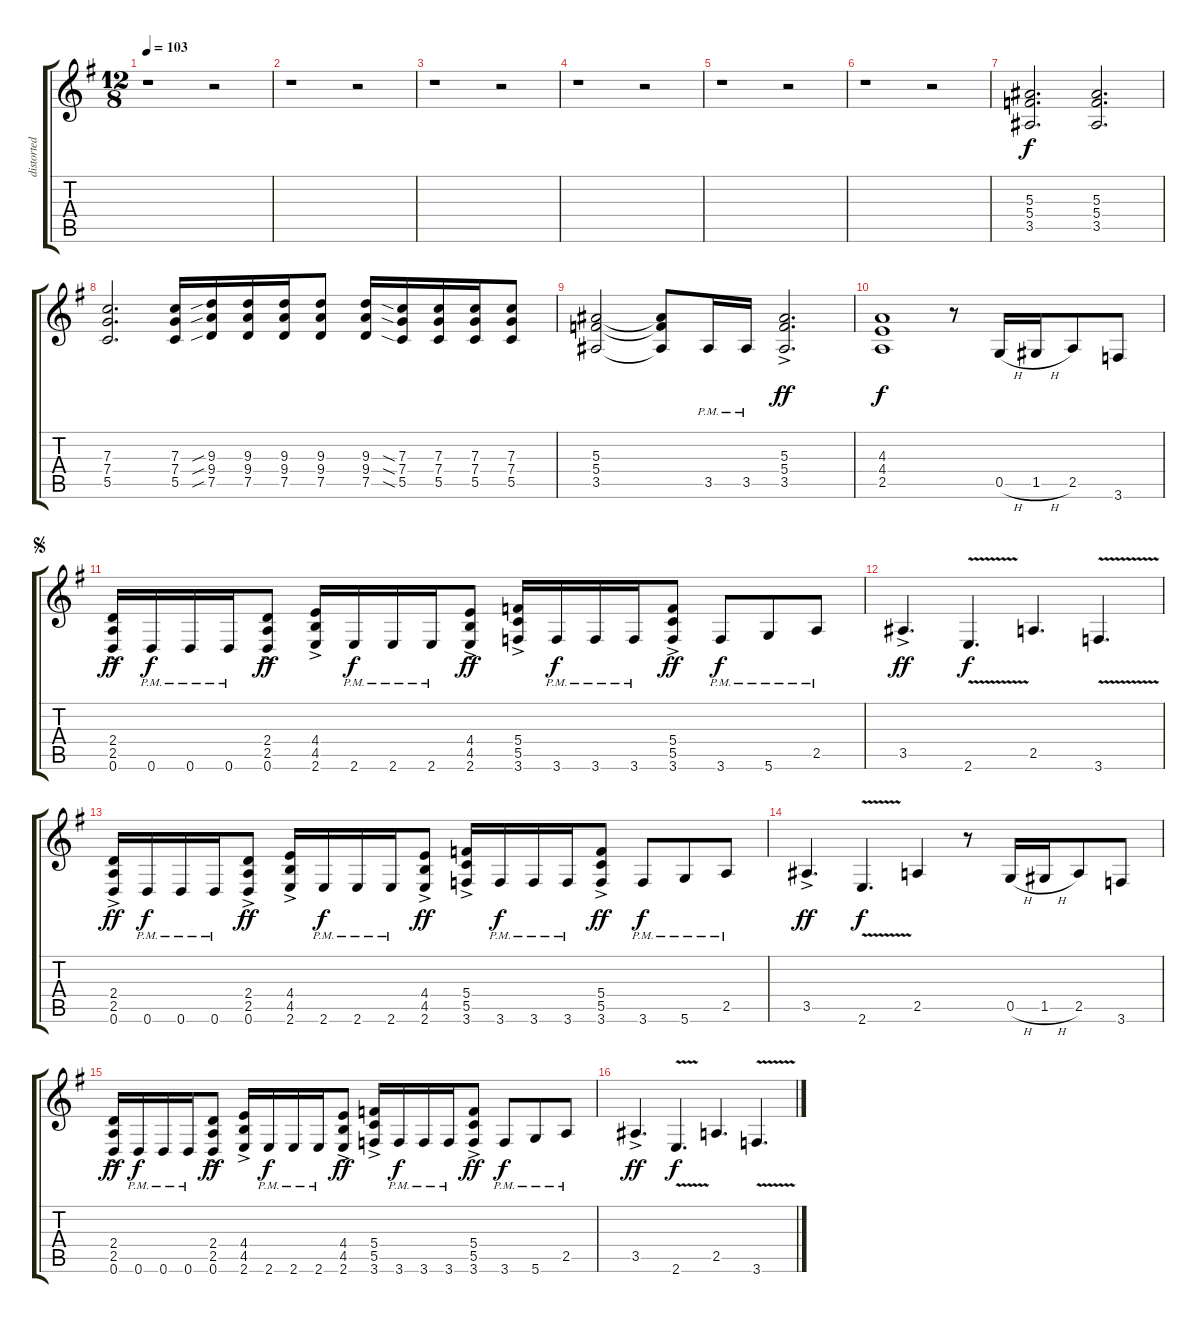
\track ("distorted electric guitar" "distorted ") {instrument distortionguitar}
\staff {score tabs}
\tuning (D4 A3 F3 C3 G2 D2) {hide}
\ts (12 8)
\tempo 103
\clef g2
\ks g
r.1{dy f} r.2 |
r.1 r.2 |
r.1 r.2 |
r.1 r.2 |
r.1 r.2 |
r.1 r.2 |
(5.3 5.4 3.5).2{d} (5.3 5.4 3.5).2{d} |
(7.3 7.4 5.5).2{d} (7.3 7.4 5.5).16 (9.3{sib} 9.4{sib} 7.5{sib}).16 (9.3 9.4 7.5).16 (9.3 9.4 7.5).16 (9.3 9.4 7.5).8 (9.3 9.4 7.5).16 (7.3{sia} 7.4{sia} 5.5{sia}).16 (7.3 7.4 5.5).16 (7.3 7.4 5.5).16 (7.3 7.4 5.5).8 |
(5.3 5.4 3.5).2 (5.3{t} 5.4{t} 3.5{t}).8 3.5{pm}.16 3.5{pm}.16 (5.3{ac} 5.4{ac} 3.5{ac}).2{d dy ff} |
(4.3 4.4 2.5).1{dy f} r.8 0.5{h}.16 1.5{h}.16 2.5.8 3.6.8 |
\jump segno
(2.4{ac} 2.5{ac} 0.6{ac}).16{dy ff} 0.6{pm}.16{dy f} 0.6{pm}.16 0.6{pm}.16 (2.4{ac} 2.5{ac} 0.6{ac}).8{dy ff} (4.4{ac} 4.5{ac} 2.6{ac}).16 2.6{pm}.16{dy f} 2.6{pm}.16 2.6{pm}.16 (4.4{ac} 4.5{ac} 2.6{ac}).8{dy ff} (5.4{ac} 5.5{ac} 3.6{ac}).16 3.6{pm}.16{dy f} 3.6{pm}.16 3.6{pm}.16 (5.4{ac} 5.5{ac} 3.6{ac}).8{dy ff} 3.6{pm}.8{dy f} 5.6{pm}.8 2.5{pm}.8 |
3.5{ac}.4{d dy ff} 2.6{v}.4{d dy f} 2.5.4{d} 3.6{v}.4{d} |
(2.4{ac} 2.5{ac} 0.6{ac}).16{dy ff} 0.6{pm}.16{dy f} 0.6{pm}.16 0.6{pm}.16 (2.4{ac} 2.5{ac} 0.6{ac}).8{dy ff} (4.4{ac} 4.5{ac} 2.6{ac}).16 2.6{pm}.16{dy f} 2.6{pm}.16 2.6{pm}.16 (4.4{ac} 4.5{ac} 2.6{ac}).8{dy ff} (5.4{ac} 5.5{ac} 3.6{ac}).16 3.6{pm}.16{dy f} 3.6{pm}.16 3.6{pm}.16 (5.4{ac} 5.5{ac} 3.6{ac}).8{dy ff} 3.6{pm}.8{dy f} 5.6{pm}.8 2.5{pm}.8 |
3.5{ac}.4{d dy ff} 2.6{v}.4{d dy f} 2.5.4 r.8 0.5{h}.16 1.5{h}.16 2.5.8 3.6.8 |
(2.4{ac} 2.5{ac} 0.6{ac}).16{dy ff} 0.6{pm}.16{dy f} 0.6{pm}.16 0.6{pm}.16 (2.4{ac} 2.5{ac} 0.6{ac}).8{dy ff} (4.4{ac} 4.5{ac} 2.6{ac}).16 2.6{pm}.16{dy f} 2.6{pm}.16 2.6{pm}.16 (4.4{ac} 4.5{ac} 2.6{ac}).8{dy ff} (5.4{ac} 5.5{ac} 3.6{ac}).16 3.6{pm}.16{dy f} 3.6{pm}.16 3.6{pm}.16 (5.4{ac} 5.5{ac} 3.6{ac}).8{dy ff} 3.6{pm}.8{dy f} 5.6{pm}.8 2.5{pm}.8 |
3.5{ac}.4{d dy ff} 2.6{v}.4{d dy f} 2.5.4{d} 3.6{v}.4{d}
